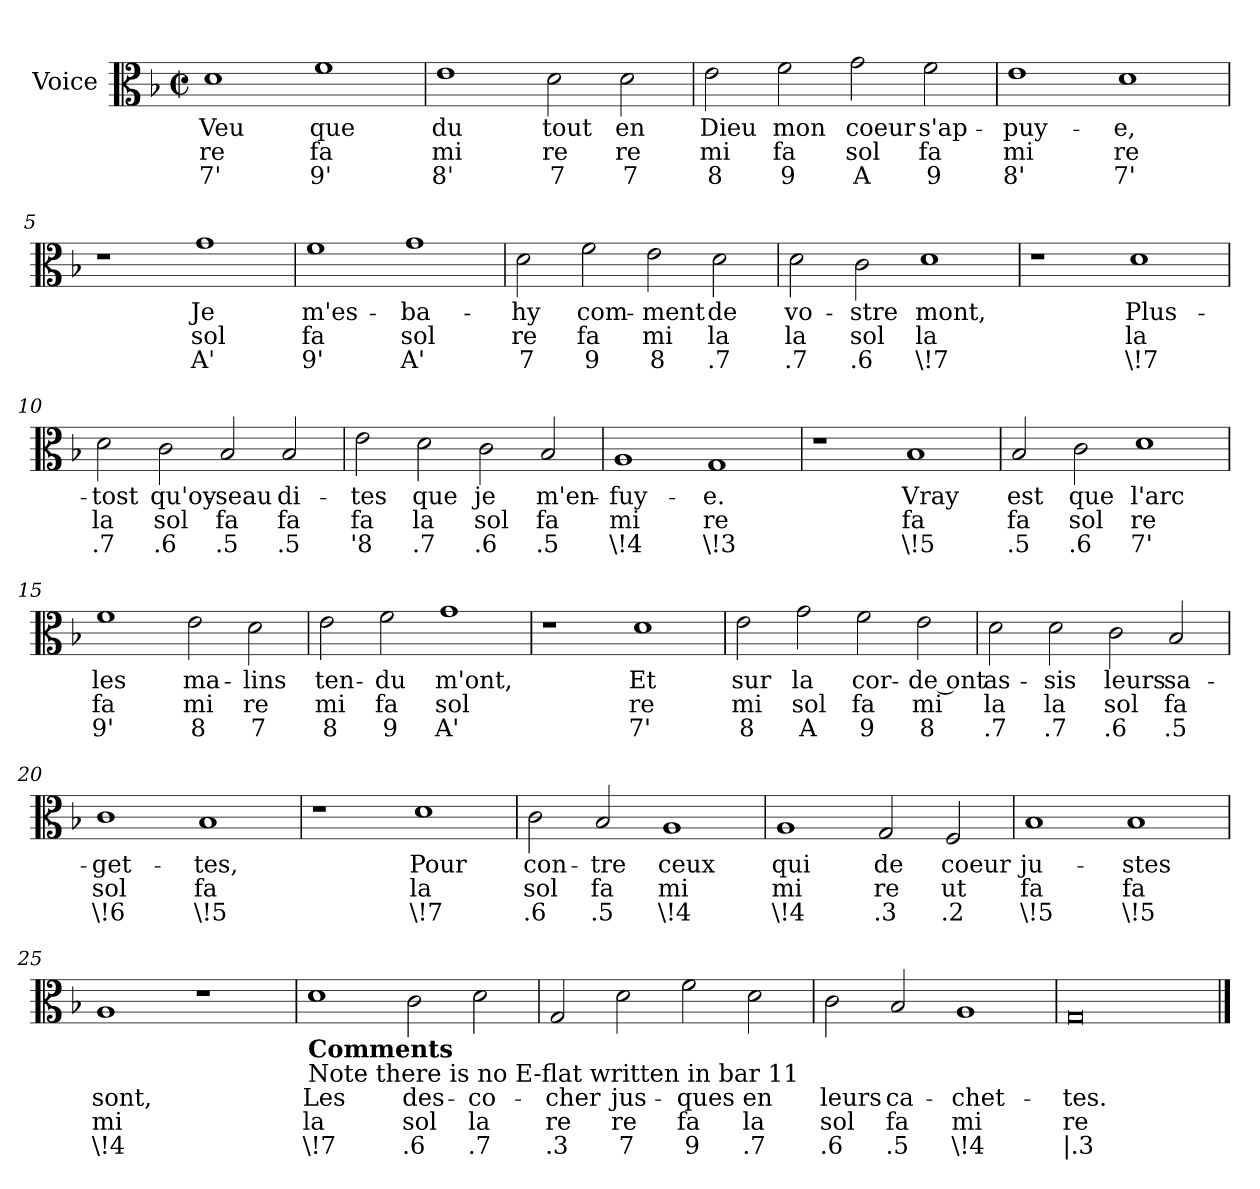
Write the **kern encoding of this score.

**kern	**text	**text	**text
*part1	*part1	*part1	*part1
*staff1	*staff1	*staff1	*staff1
*I"Voice	*	*	*
*I'Vo.	*	*	*
*clefC3	*	*	*
*k[b-]	*	*	*
*M4/2	*	*	*
*met(c|)	*	*	*
=1	=1	=1	=1
1d	Veu	re	7'
1f	que	fa	9'
=2	=2	=2	=2
1e	du	mi	8'
2d\	tout	re	7
2d\	en	re	7
=3	=3	=3	=3
2e\	Dieu	mi	8
2f\	mon	fa	9
2g\	coeur	sol	A
2f\	s'ap-	fa	9
=4	=4	=4	=4
1e	-puy-	mi	8'
1d	-e,	re	7'
=5	=5	=5	=5
1r	.	.	.
1g	Je	sol	A'
=6	=6	=6	=6
1f	m'es-	fa	9'
1g	-ba-	sol	A'
=7	=7	=7	=7
2d\	-hy	re	7
2f\	com-	fa	9
2e\	-ment	mi	8
2d\	de	la	.7
=8	=8	=8	=8
2d\	vo-	la	.7
2c\	-stre	sol	.6
1d	mont,	la	\!7
=9	=9	=9	=9
1r	.	.	.
1d	Plus-	la	\!7
=10	=10	=10	=10
2d\	-tost	la	.7
2c\	qu'oy-	sol	.6
2B-/	-seau	fa	.5
2B-/	di-	fa	.5
=11	=11	=11	=11
2e\	-tes	fa	'8
2d\	que	la	.7
2c\	je	sol	.6
2B-/	m'en-	fa	.5
=12	=12	=12	=12
1A	-fuy-	mi	\!4
1G	-e.	re	\!3
=13	=13	=13	=13
1r	.	.	.
1B-	Vray	fa	\!5
=14	=14	=14	=14
2B-/	est	fa	.5
2c\	que	sol	.6
1d	l'arc	re	7'
=15	=15	=15	=15
1f	les	fa	9'
2e\	ma-	mi	8
2d\	-lins	re	7
=16	=16	=16	=16
2e\	ten-	mi	8
2f\	-du	fa	9
1g	m'ont,	sol	A'
=17	=17	=17	=17
1r	.	.	.
1d	Et	re	7'
=18	=18	=18	=18
2e\	sur	mi	8
2g\	la	sol	A
2f\	cor-	fa	9
2e\	-de ont	mi	8
=19	=19	=19	=19
2d\	as-	la	.7
2d\	-sis	la	.7
2c\	leurs	sol	.6
2B-/	sa-	fa	.5
=20	=20	=20	=20
1c	-get-	sol	\!6
1B-	-tes,	fa	\!5
=21	=21	=21	=21
1r	.	.	.
1d	Pour	la	\!7
=22	=22	=22	=22
2c\	con-	sol	.6
2B-/	-tre	fa	.5
1A	ceux	mi	\!4
=23	=23	=23	=23
1A	qui	mi	\!4
2G/	de	re	.3
2F/	coeur	ut	.2
=24	=24	=24	=24
1B-	ju-	fa	\!5
1B-	-stes	fa	\!5
=25	=25	=25	=25
1A	sont,	mi	\!4
1r	.	.	.
=26	=26	=26	=26
!LO:TX:b:B:t=Comments	!	!	!
!LO:TX:b:t=Note there is no E-flat written in bar 11	!	!	!
1d	Les	la	\!7
2c\	des-	sol	.6
2d\	-co-	la	.7
=27	=27	=27	=27
2G/	-cher	re	.3
2d\	jus-	re	7
2f\	-ques	fa	9
2d\	en	la	.7
=28	=28	=28	=28
2c\	leurs	sol	.6
2B-/	ca-	fa	.5
1A	-chet-	mi	\!4
=29	=29	=29	=29
0G	-tes.	re	|.3
==	==	==	==
*-	*-	*-	*-
